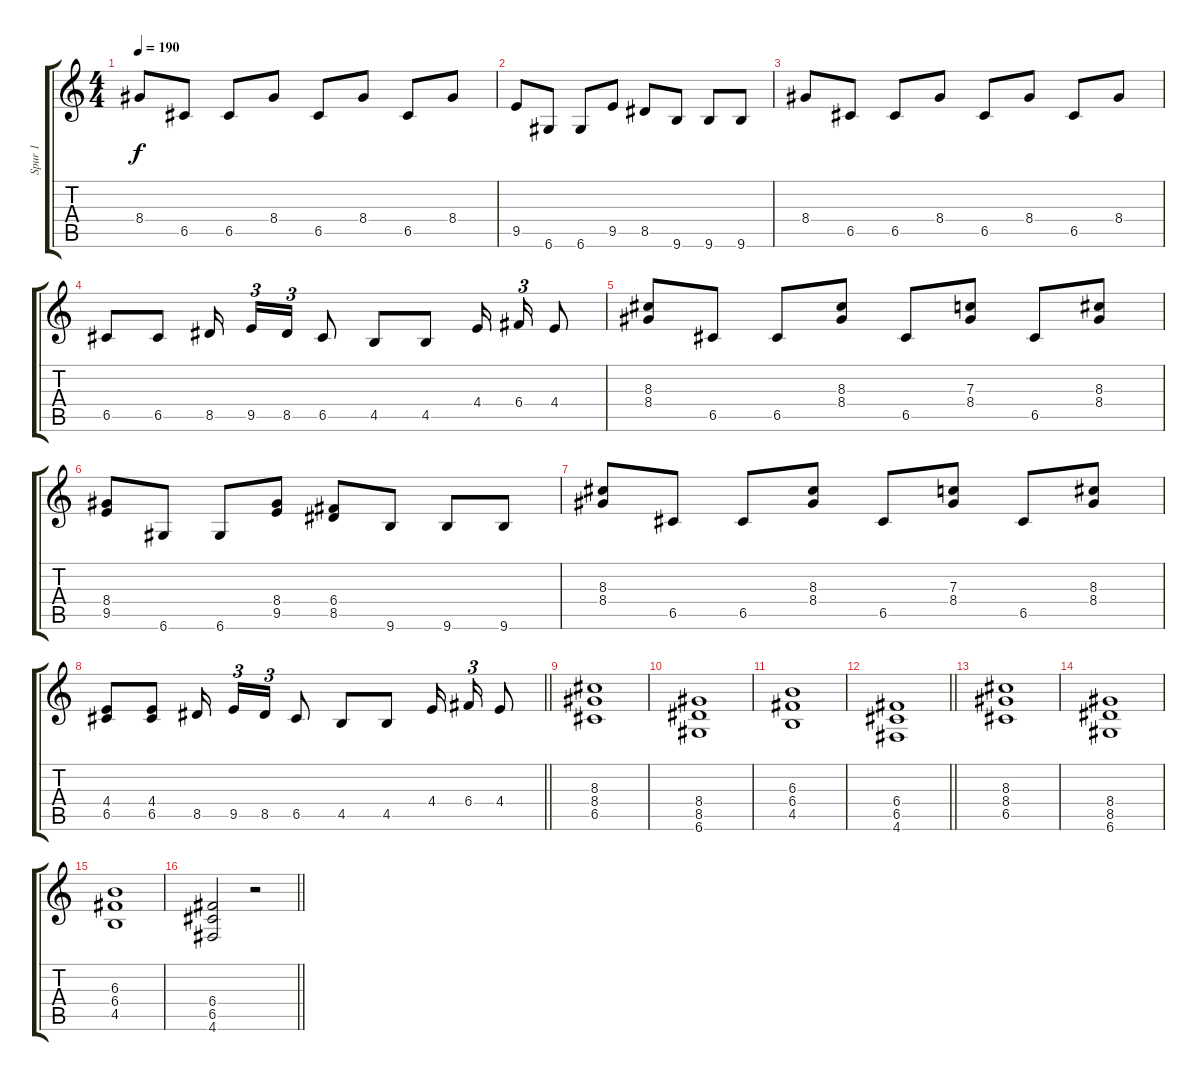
\track ("Spur 1" "Spur 1") {instrument distortionguitar}
\staff {score tabs}
\tuning (D4 A3 F3 C3 G2 D2) {hide}
\ts (4 4)
\tempo 190
\clef g2
\ks c
8.4.8{dy f} 6.5.8 6.5.8 8.4.8 6.5.8 8.4.8 6.5.8 8.4.8 |
9.5.8 6.6.8 6.6.8 9.5.8 8.5.8 9.6.8 9.6.8 9.6.8 |
8.4.8 6.5.8 6.5.8 8.4.8 6.5.8 8.4.8 6.5.8 8.4.8 |
6.5.8 6.5.8 8.5.16{beam splitsecondary} 9.5.16{tu (3 2)} 8.5.16{tu (3 2)} 6.5.8 4.5.8 4.5.8 4.4.16{beam splitsecondary} 6.4.16{tu (3 2)} 4.4.8 |
(8.3 8.4).8 6.5.8 6.5.8 (8.3 8.4).8 6.5.8 (7.3 8.4).8 6.5.8 (8.3 8.4).8 |
(8.4 9.5).8 6.6.8 6.6.8 (8.4 9.5).8 (6.4 8.5).8 9.6.8 9.6.8 9.6.8 |
(8.3 8.4).8 6.5.8 6.5.8 (8.3 8.4).8 6.5.8 (7.3 8.4).8 6.5.8 (8.3 8.4).8 |
\barLineRight lightlight
(4.4 6.5).8 (4.4 6.5).8 8.5.16{beam splitsecondary} 9.5.16{tu (3 2)} 8.5.16{tu (3 2)} 6.5.8 4.5.8 4.5.8 4.4.16{beam splitsecondary} 6.4.16{tu (3 2)} 4.4.8 |
(8.3 8.4 6.5).1 |
(8.4 8.5 6.6).1 |
(6.3 6.4 4.5).1 |
\barLineRight lightlight
(6.4 6.5 4.6).1 |
(8.3 8.4 6.5).1 |
(8.4 8.5 6.6).1 |
(6.3 6.4 4.5).1 |
\barLineRight lightlight
(6.4 6.5 4.6).2 r.2
